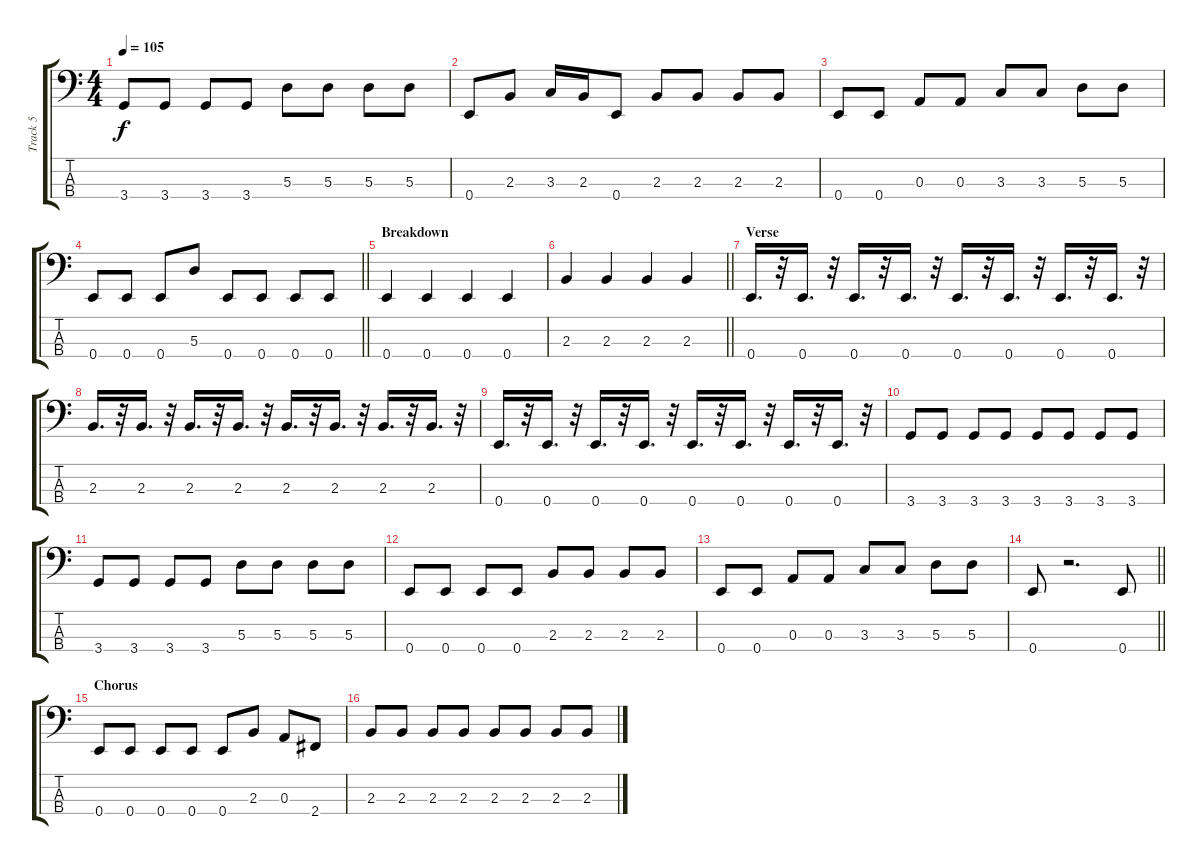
\track ("Track 5" "Track 5") {instrument electricbassfinger}
\staff {score tabs}
\tuning (G2 D2 A1 E1) {hide}
\ts (4 4)
\tempo 105
\clef f4
\ks c
3.4.8{dy f} 3.4.8 3.4.8 3.4.8 5.3.8 5.3.8 5.3.8 5.3.8 |
0.4.8 2.3.8 3.3.16 2.3.16 0.4.8 2.3.8 2.3.8 2.3.8 2.3.8 |
0.4.8 0.4.8 0.3.8 0.3.8 3.3.8 3.3.8 5.3.8 5.3.8 |
\barLineRight lightlight
0.4.8 0.4.8 0.4.8 5.3.8 0.4.8 0.4.8 0.4.8 0.4.8 |
\section ("" "Breakdown")
0.4.4 0.4.4 0.4.4 0.4.4 |
\barLineRight lightlight
2.3.4 2.3.4 2.3.4 2.3.4 |
\section ("" "Verse")
0.4.16{d} r.32 0.4.16{d} r.32 0.4.16{d} r.32 0.4.16{d} r.32 0.4.16{d} r.32 0.4.16{d} r.32 0.4.16{d} r.32 0.4.16{d} r.32 |
2.3.16{d} r.32 2.3.16{d} r.32 2.3.16{d} r.32 2.3.16{d} r.32 2.3.16{d} r.32 2.3.16{d} r.32 2.3.16{d} r.32 2.3.16{d} r.32 |
0.4.16{d} r.32 0.4.16{d} r.32 0.4.16{d} r.32 0.4.16{d} r.32 0.4.16{d} r.32 0.4.16{d} r.32 0.4.16{d} r.32 0.4.16{d} r.32 |
3.4.8 3.4.8 3.4.8 3.4.8 3.4.8 3.4.8 3.4.8 3.4.8 |
3.4.8 3.4.8 3.4.8 3.4.8 5.3.8 5.3.8 5.3.8 5.3.8 |
0.4.8 0.4.8 0.4.8 0.4.8 2.3.8 2.3.8 2.3.8 2.3.8 |
0.4.8 0.4.8 0.3.8 0.3.8 3.3.8 3.3.8 5.3.8 5.3.8 |
\barLineRight lightlight
0.4.8 r.2{d} 0.4.8 |
\section ("" "Chorus")
0.4.8 0.4.8 0.4.8 0.4.8 0.4.8 2.3.8 0.3.8 2.4.8 |
2.3.8 2.3.8 2.3.8 2.3.8 2.3.8 2.3.8 2.3.8 2.3.8
